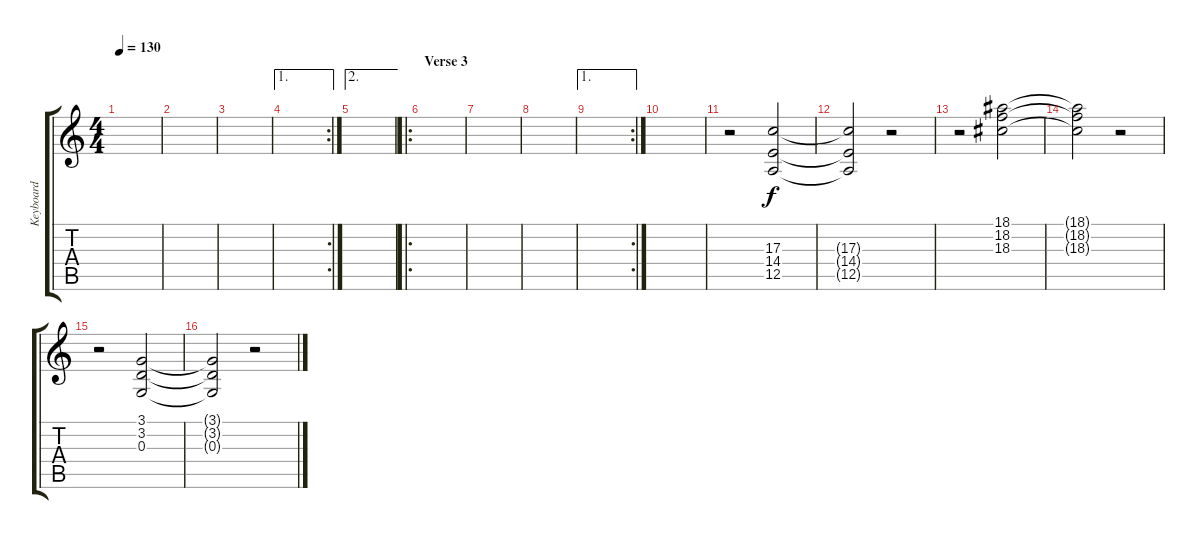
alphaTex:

\track ("Keyboard" "Keyboard") {instrument churchorgan}
\staff {score tabs}
\tuning (E4 B3 G3 D3 A2 E2) {hide}
\ts (4 4)
\tempo 130
\clef g2
\ks c
|
|
|
\ae 1
\rc 2
|
\ae 2
|
\ro
\section ("" "Verse 3")
|
|
|
\ae 1
\rc 2
|
|
r.2 (17.3 14.4 12.5).2 |
(17.3{t} 14.4{t} 12.5{t}).2 r.2 |
r.2 (18.1 18.2 18.3).2 |
(18.1{t} 18.2{t} 18.3{t}).2 r.2 |
r.2 (3.1 3.2 0.3).2 |
(3.1{t} 3.2{t} 0.3{t}).2 r.2
